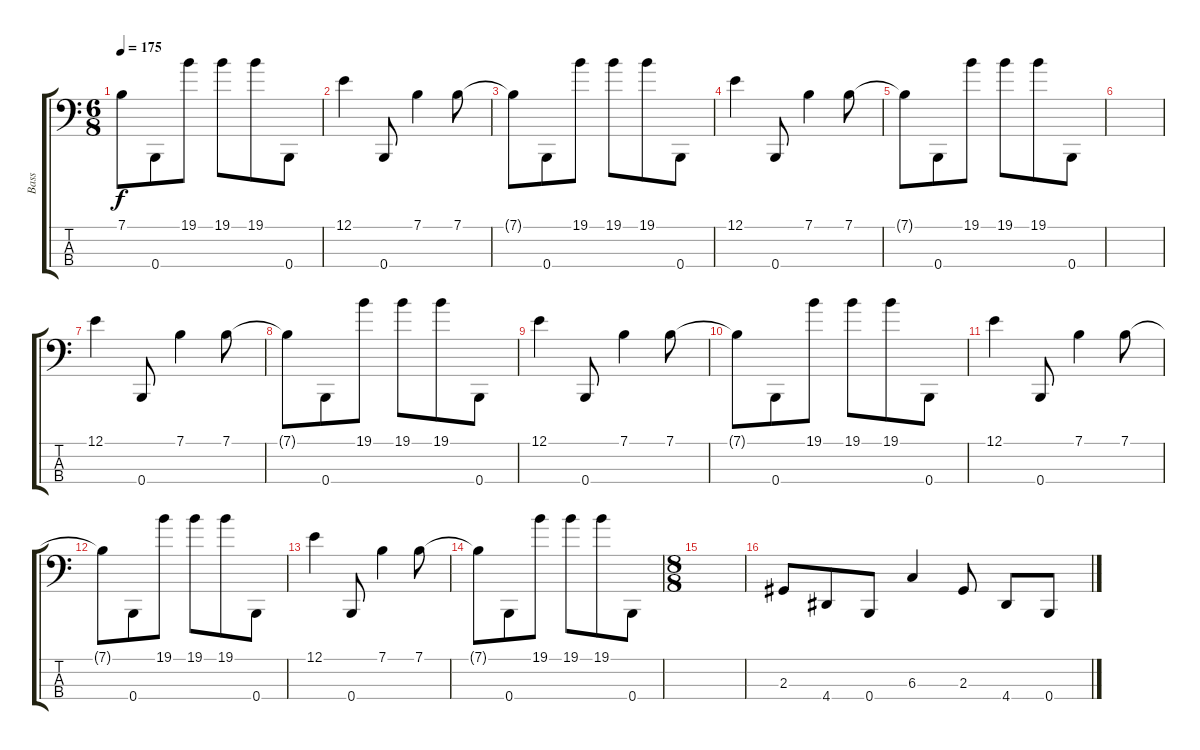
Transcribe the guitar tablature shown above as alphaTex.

\track ("Bass" "Bass") {instrument electricbasspick}
\staff {score tabs}
\tuning (E2 B1 Gb1 B0) {hide}
\ts (6 8)
\tempo 175
\clef f4
\ks c
7.1{t}.8{dy f} 0.4.8 19.1.8 19.1.8 19.1.8 0.4.8 |
12.1.4 0.4.8 7.1.4 7.1.8 |
7.1{t}.8 0.4.8 19.1.8 19.1.8 19.1.8 0.4.8 |
12.1.4 0.4.8 7.1.4 7.1.8 |
7.1{t}.8 0.4.8 19.1.8 19.1.8 19.1.8 0.4.8 |
|
12.1.4 0.4.8 7.1.4 7.1.8 |
7.1{t}.8 0.4.8 19.1.8 19.1.8 19.1.8 0.4.8 |
12.1.4 0.4.8 7.1.4 7.1.8 |
7.1{t}.8 0.4.8 19.1.8 19.1.8 19.1.8 0.4.8 |
12.1.4 0.4.8 7.1.4 7.1.8 |
7.1{t}.8 0.4.8 19.1.8 19.1.8 19.1.8 0.4.8 |
12.1.4 0.4.8 7.1.4 7.1.8 |
7.1{t}.8 0.4.8 19.1.8 19.1.8 19.1.8 0.4.8 |
\ts (8 8)
|
2.3.8 4.4.8 0.4.8 6.3.4 2.3.8 4.4.8 0.4.8
